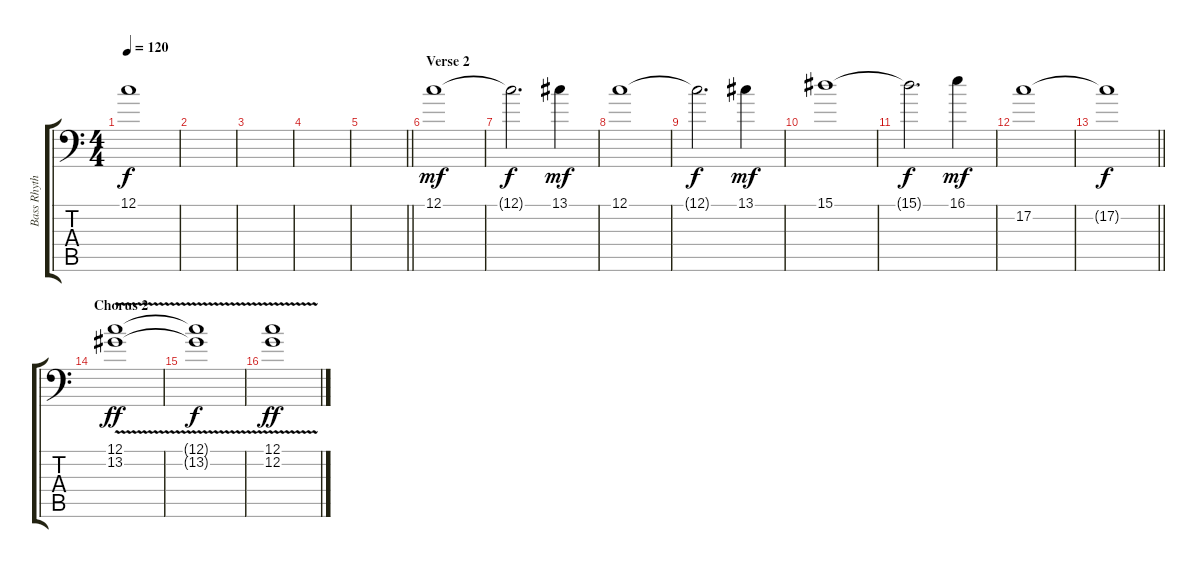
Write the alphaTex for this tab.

\track ("Bass Rhythm" "Bass Rhyth") {instrument contrabass}
\staff {score tabs}
\tuning (C3 G2 D2 A1 E1 B0) {hide}
\ts (4 4)
\tempo 120
\clef f4
\ks c
12.1{t}.1{dy f} |
|
|
|
\barLineRight lightlight
|
\section ("" "Verse 2")
12.1.1{dy mf instrument contrabass} |
12.1{t}.2{d dy f} 13.1.4{dy mf} |
12.1.1 |
12.1{t}.2{d dy f} 13.1.4{dy mf} |
15.1.1 |
15.1{t}.2{d dy f} 16.1.4{dy mf} |
17.2.1 |
\barLineRight lightlight
17.2{t}.1{dy f} |
\section ("" "Chorus 2")
(12.1 13.2{v}).1{dy ff instrument fx8scifi} |
(12.1{t} 13.2{t}).1{dy f} |
(12.1 12.2{v}).1{dy ff}
